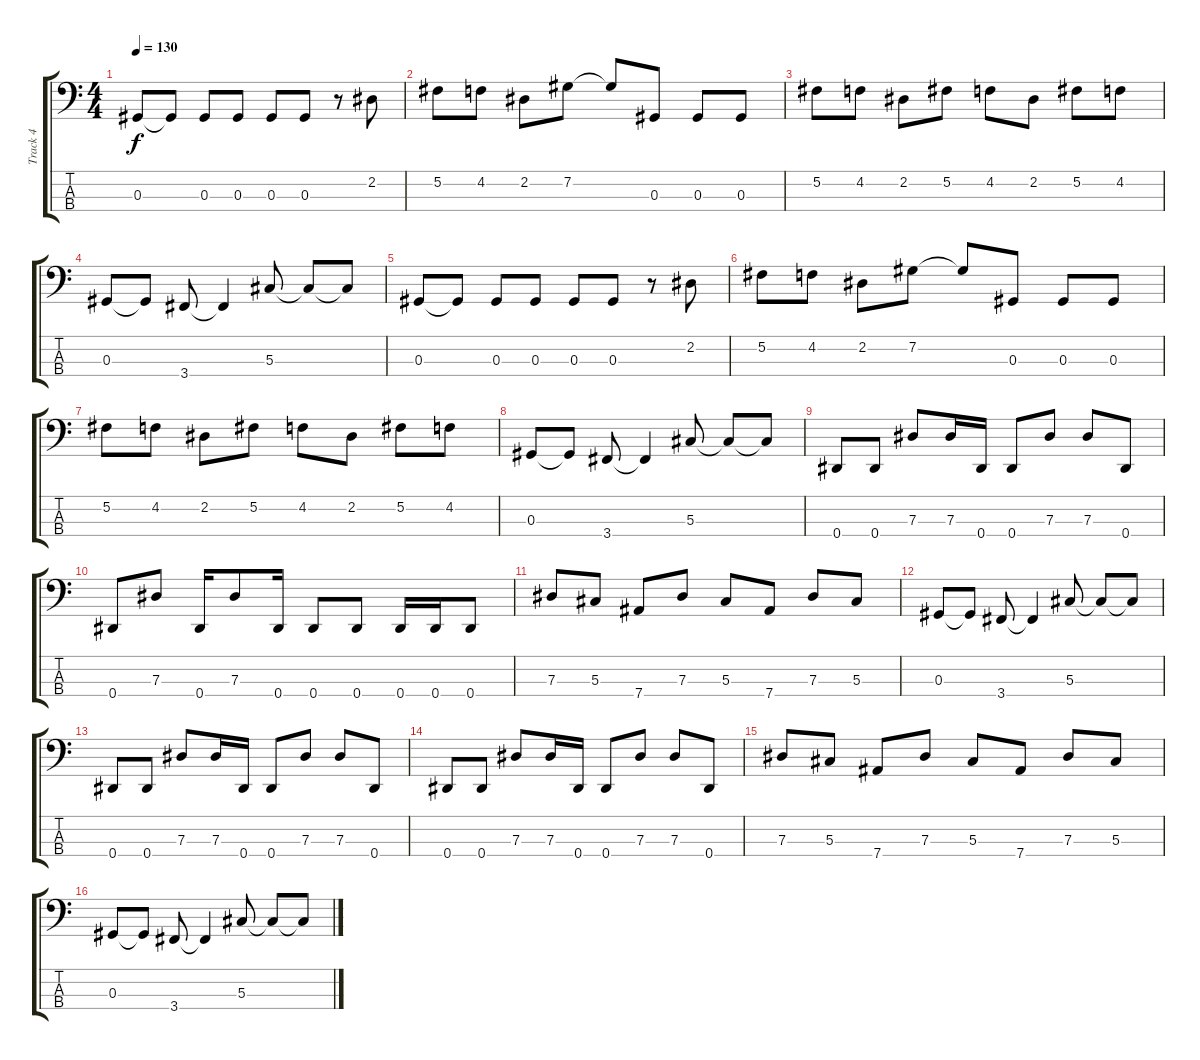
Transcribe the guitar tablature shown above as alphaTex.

\track ("Track 4" "Track 4") {instrument electricbasspick}
\staff {score tabs}
\tuning (Gb2 Db2 Ab1 Eb1) {hide}
\ts (4 4)
\tempo 130
\clef f4
\ks c
0.3.8{dy f} 0.3{t}.8 0.3.8 0.3.8 0.3.8 0.3.8 r.8 2.2.8 |
5.2.8 4.2.8 2.2.8 7.2.8 7.2{t}.8 0.3.8 0.3.8 0.3.8 |
5.2.8 4.2.8 2.2.8 5.2.8 4.2.8 2.2.8 5.2.8 4.2.8 |
0.3.8 0.3{t}.8 3.4.8 3.4{t}.4 5.3.8 5.3{t}.8 5.3{t}.8 |
0.3.8 0.3{t}.8 0.3.8 0.3.8 0.3.8 0.3.8 r.8 2.2.8 |
5.2.8 4.2.8 2.2.8 7.2.8 7.2{t}.8 0.3.8 0.3.8 0.3.8 |
5.2.8 4.2.8 2.2.8 5.2.8 4.2.8 2.2.8 5.2.8 4.2.8 |
0.3.8 0.3{t}.8 3.4.8 3.4{t}.4 5.3.8 5.3{t}.8 5.3{t}.8 |
0.4.8 0.4.8 7.3.8 7.3.16 0.4.16 0.4.8 7.3.8 7.3.8 0.4.8 |
0.4.8 7.3.8 0.4.16 7.3.8 0.4.16 0.4.8 0.4.8 0.4.16 0.4.16 0.4.8 |
7.3.8 5.3.8 7.4.8 7.3.8 5.3.8 7.4.8 7.3.8 5.3.8 |
0.3.8 0.3{t}.8 3.4.8 3.4{t}.4 5.3.8 5.3{t}.8 5.3{t}.8 |
0.4.8 0.4.8 7.3.8 7.3.16 0.4.16 0.4.8 7.3.8 7.3.8 0.4.8 |
0.4.8 0.4.8 7.3.8 7.3.16 0.4.16 0.4.8 7.3.8 7.3.8 0.4.8 |
7.3.8 5.3.8 7.4.8 7.3.8 5.3.8 7.4.8 7.3.8 5.3.8 |
0.3.8 0.3{t}.8 3.4.8 3.4{t}.4 5.3.8 5.3{t}.8 5.3{t}.8
